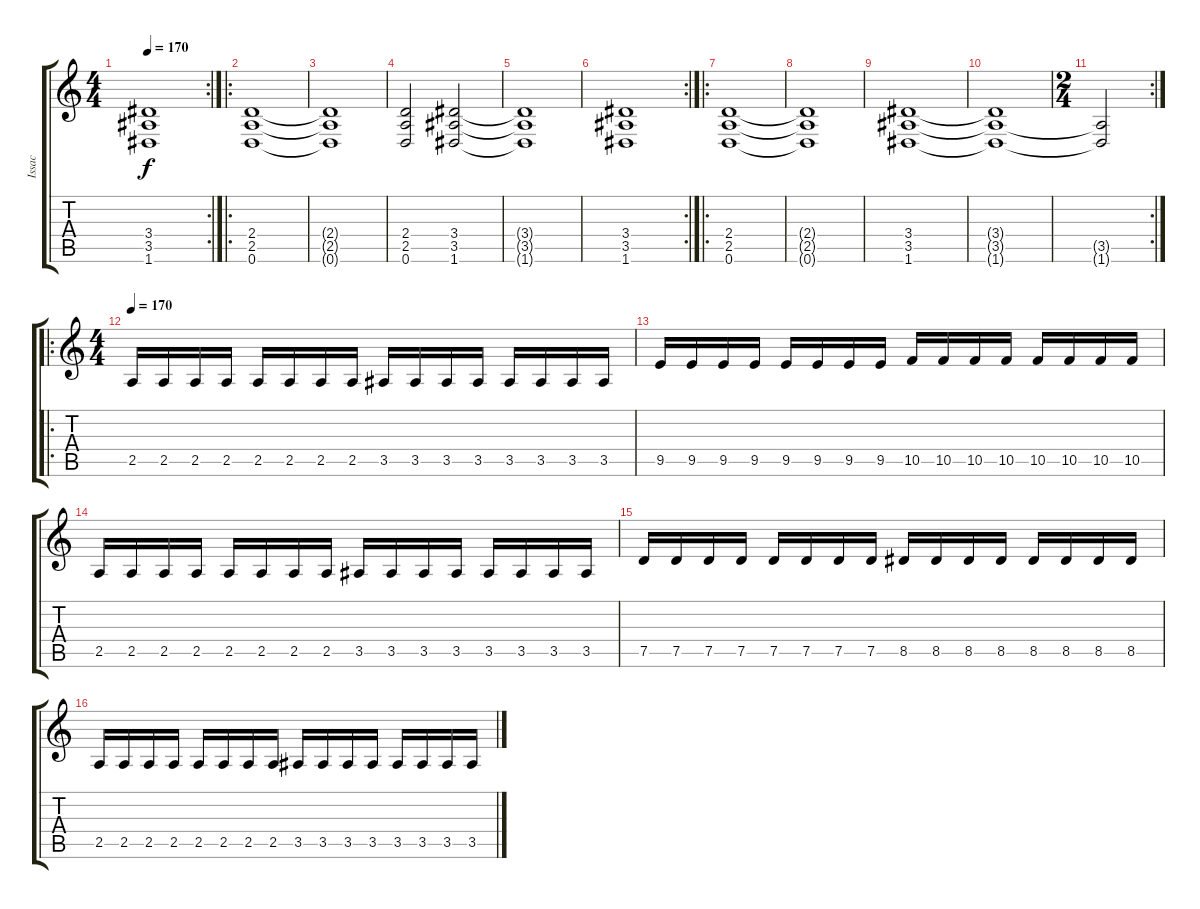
\track ("Issac" "Issac") {instrument distortionguitar}
\staff {score tabs}
\tuning (D4 A3 F3 C3 G2 D2) {hide}
\rc 2
\ts (4 4)
\tempo 170
\clef g2
\ks c
(3.4 3.5 1.6).1{dy f} |
\ro
(2.4 2.5 0.6).1 |
(2.4{t} 2.5{t} 0.6{t}).1 |
(2.4 2.5 0.6).2 (3.4 3.5 1.6).2 |
(3.4{t} 3.5{t} 1.6{t}).1 |
\rc 2
(3.4 3.5 1.6).1 |
\ro
(2.4 2.5 0.6).1 |
(2.4{t} 2.5{t} 0.6{t}).1 |
(3.4 3.5 1.6).1 |
(3.4{t} 3.5{t} 1.6{t}).1 |
\rc 2
\ts (2 4)
(3.5{t} 1.6{t}).2 |
\ro
\ts (4 4)
\tempo 170
2.5.16 2.5.16 2.5.16 2.5.16 2.5.16 2.5.16 2.5.16 2.5.16 3.5.16 3.5.16 3.5.16 3.5.16 3.5.16 3.5.16 3.5.16 3.5.16 |
9.5.16 9.5.16 9.5.16 9.5.16 9.5.16 9.5.16 9.5.16 9.5.16 10.5.16 10.5.16 10.5.16 10.5.16 10.5.16 10.5.16 10.5.16 10.5.16 |
2.5.16 2.5.16 2.5.16 2.5.16 2.5.16 2.5.16 2.5.16 2.5.16 3.5.16 3.5.16 3.5.16 3.5.16 3.5.16 3.5.16 3.5.16 3.5.16 |
7.5.16 7.5.16 7.5.16 7.5.16 7.5.16 7.5.16 7.5.16 7.5.16 8.5.16 8.5.16 8.5.16 8.5.16 8.5.16 8.5.16 8.5.16 8.5.16 |
2.5.16 2.5.16 2.5.16 2.5.16 2.5.16 2.5.16 2.5.16 2.5.16 3.5.16 3.5.16 3.5.16 3.5.16 3.5.16 3.5.16 3.5.16 3.5.16
